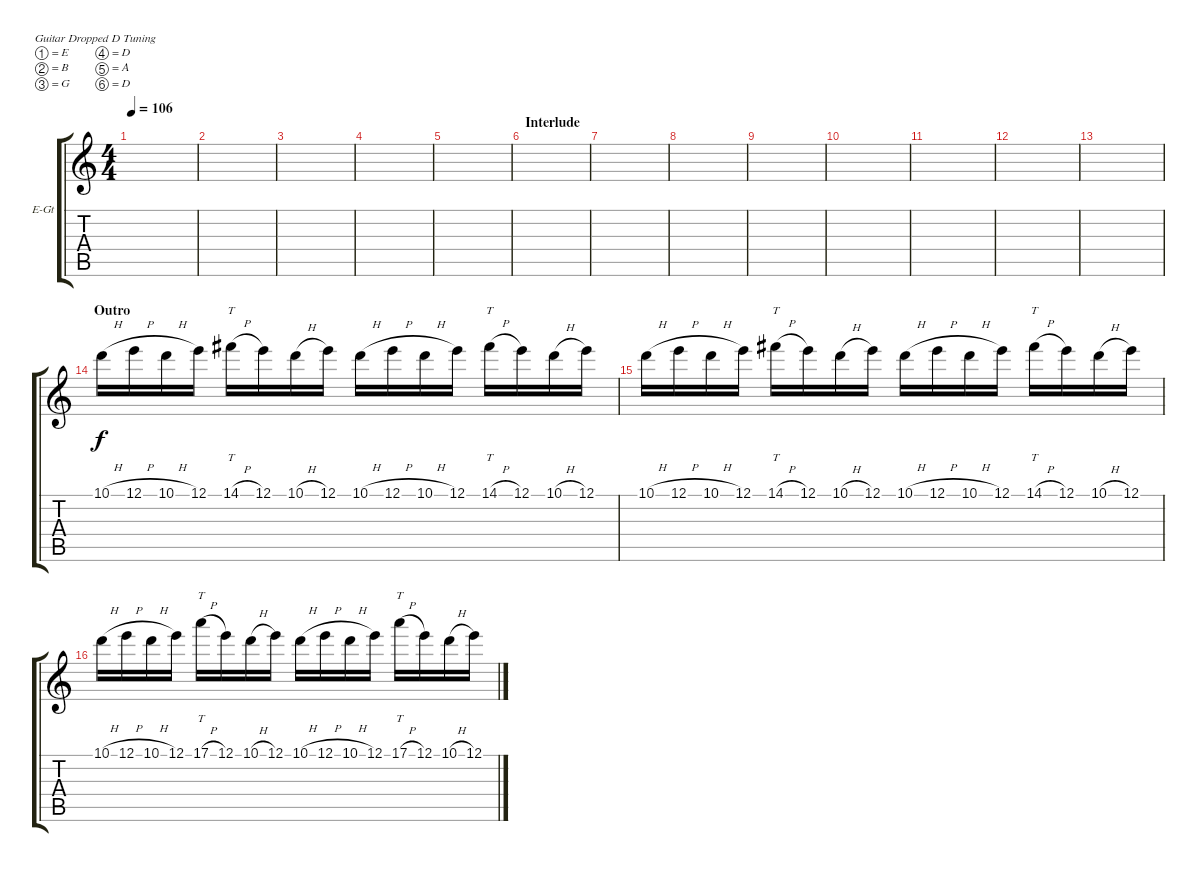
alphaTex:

\defaultSystemsLayout 4
\bracketExtendMode groupsimilarinstruments
\firstSystemTrackNameOrientation horizontal
\otherSystemsTrackNameOrientation horizontal
\track ("Extra Lead" "E-Gt") {instrument electricguitarclean}
\staff {score tabs}
\tuning (E4 B3 G3 D3 A2 D2)
\ts (4 4)
\tempo 106
\clef g2
\ks c
|
|
|
|
|
\section ("" "Interlude")
|
|
|
|
|
|
|
|
\section ("" "Outro")
10.1{h}.16 12.1{h}.16 10.1{h}.16 12.1.16 14.1{h}.16{tt} 12.1.16 10.1{h}.16 12.1.16 10.1{h}.16 12.1{h}.16 10.1{h}.16 12.1.16 14.1{h}.16{tt} 12.1.16 10.1{h}.16 12.1.16 |
10.1{h}.16 12.1{h}.16 10.1{h}.16 12.1.16 14.1{h}.16{tt} 12.1.16 10.1{h}.16 12.1.16 10.1{h}.16 12.1{h}.16 10.1{h}.16 12.1.16 14.1{h}.16{tt} 12.1.16 10.1{h}.16 12.1.16 |
10.1{h}.16 12.1{h}.16 10.1{h}.16 12.1.16 17.1{h}.16{tt} 12.1.16 10.1{h}.16 12.1.16 10.1{h}.16 12.1{h}.16 10.1{h}.16 12.1.16 17.1{h}.16{tt} 12.1.16 10.1{h}.16 12.1.16
